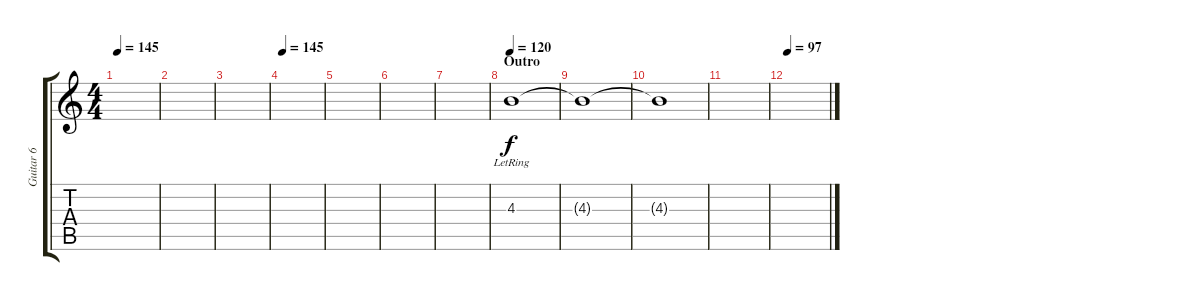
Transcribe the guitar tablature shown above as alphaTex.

\track ("Guitar 6" "Guitar 6") {instrument distortionguitar}
\staff {score tabs}
\tuning (E4 B3 G3 D3 A2 E2) {hide}
\ts (4 4)
\tempo 145
\clef g2
\ks c
|
|
|
\tempo 145
|
|
|
|
\section ("" "Outro")
\tempo 120
4.3{lr}.1 |
4.3{t}.1 |
4.3{t}.1 |
|
\tempo 97
